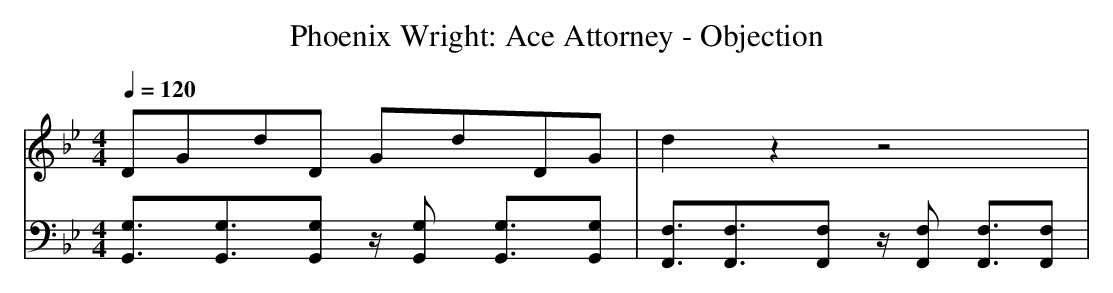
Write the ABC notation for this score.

X:1
T:Phoenix Wright: Ace Attorney - Objection
M:4/4
Q:1/4=120
L:1/16
V:T treble
V:B bass
K:Bb
[V:T] D2G2d2D2                 G2d2D2G2                           | d4                       z4 z8                        |
[V:B] [G,,G,]3[G,,G,]3[G,,G,]2 z        [G,,G,]2 [G,,G,]3[G,,G,]2 | [F,,F,]3[F,,F,]3[F,,F,]2 z  [F,,F,]2 [F,,F,]3[F,,F,]2 |
